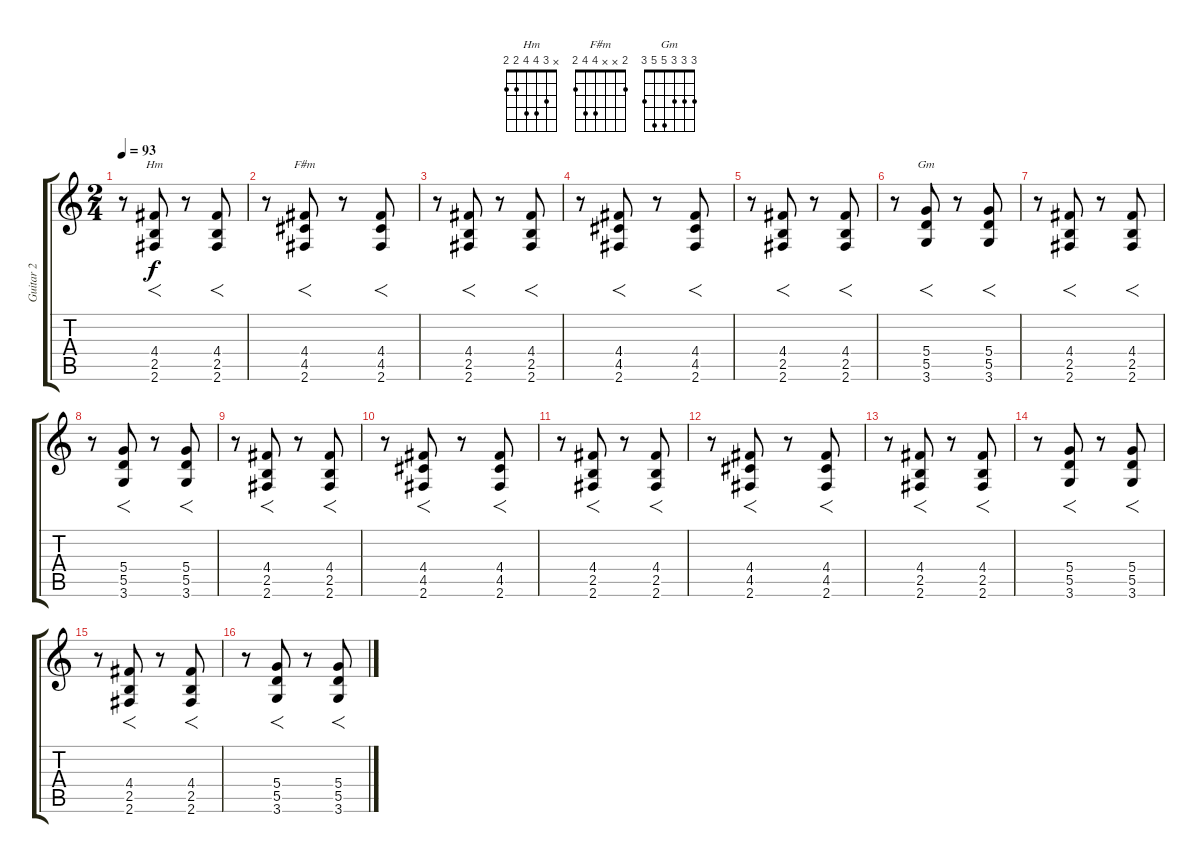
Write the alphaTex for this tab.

\track ("Guitar 2" "Guitar 2") {instrument overdrivenguitar}
\staff {score tabs}
\tuning (E4 B3 G3 D3 A2 E2) {hide}
\chord ("Hm" x 3 4 4 2 2)
\chord ("F#m" 2 x x 4 4 2)
\chord ("Gm" 3 3 3 5 5 3)
\ts (2 4)
\tempo 93
\clef g2
\ks c
r.8{dy f} (4.4 2.5 2.6).8{f ch "Hm"} r.8 (4.4 2.5 2.6).8{f} |
r.8 (4.4 4.5 2.6).8{f ch "F#m"} r.8 (4.4 4.5 2.6).8{f} |
r.8 (4.4 2.5 2.6).8{f} r.8 (4.4 2.5 2.6).8{f} |
r.8 (4.4 4.5 2.6).8{f} r.8 (4.4 4.5 2.6).8{f} |
r.8 (4.4 2.5 2.6).8{f} r.8 (4.4 2.5 2.6).8{f} |
r.8 (5.4 5.5 3.6).8{f ch "Gm"} r.8 (5.4 5.5 3.6).8{f} |
r.8 (4.4 2.5 2.6).8{f} r.8 (4.4 2.5 2.6).8{f} |
r.8 (5.4 5.5 3.6).8{f} r.8 (5.4 5.5 3.6).8{f} |
r.8 (4.4 2.5 2.6).8{f} r.8 (4.4 2.5 2.6).8{f} |
r.8 (4.4 4.5 2.6).8{f} r.8 (4.4 4.5 2.6).8{f} |
r.8 (4.4 2.5 2.6).8{f} r.8 (4.4 2.5 2.6).8{f} |
r.8 (4.4 4.5 2.6).8{f} r.8 (4.4 4.5 2.6).8{f} |
r.8 (4.4 2.5 2.6).8{f} r.8 (4.4 2.5 2.6).8{f} |
r.8 (5.4 5.5 3.6).8{f} r.8 (5.4 5.5 3.6).8{f} |
r.8 (4.4 2.5 2.6).8{f} r.8 (4.4 2.5 2.6).8{f} |
r.8 (5.4 5.5 3.6).8{f} r.8 (5.4 5.5 3.6).8{f}
